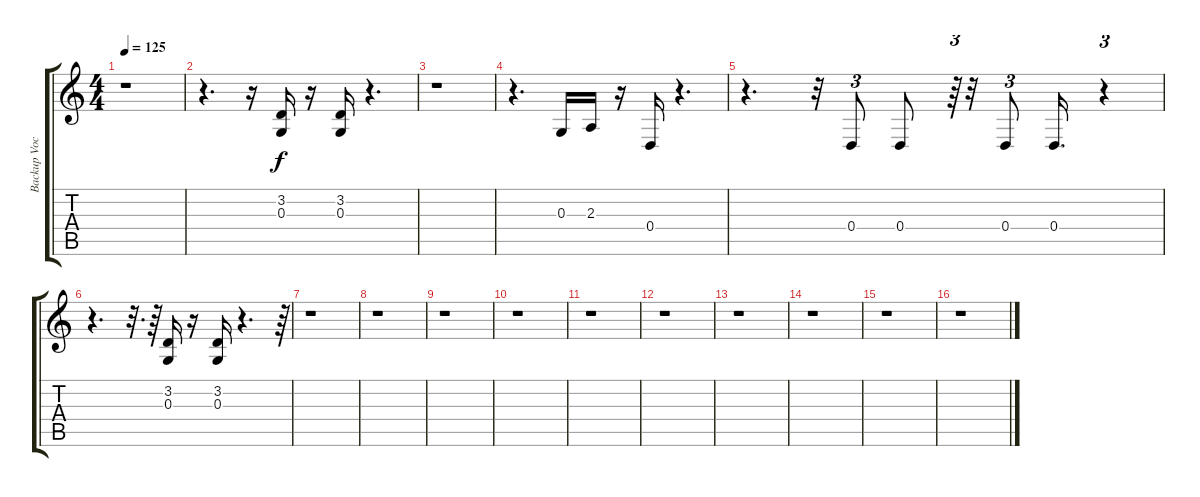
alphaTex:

\track ("Backup Voc" "Backup Voc") {instrument choiraahs}
\staff {score tabs}
\tuning (E4 B3 G3 D3 A2 E2) {hide}
\ts (4 4)
\tempo 125
\clef g2
\ks c
r.1{dy f} |
r.4{d} r.16 (3.2 0.3).16 r.16 (3.2 0.3).16 r.4{d} |
r.1 |
r.4{d} 0.3.16 2.3.16 r.16 0.4.16 r.4{d} |
r.4{d} r.32 0.4.8{tu (3 2)} 0.4.8 r.64{tu (3 2)} r.32 0.4.8{tu (3 2)} 0.4.16{d} r.4{tu (3 2)} |
r.4{d} r.32{d} r.64 (3.2 0.3).16 r.16 (3.2 0.3).16 r.4{d} r.64{tu (3 2)} |
r.1 |
r.1 |
r.1 |
r.1 |
r.1 |
r.1 |
r.1 |
r.1 |
r.1 |
r.1
